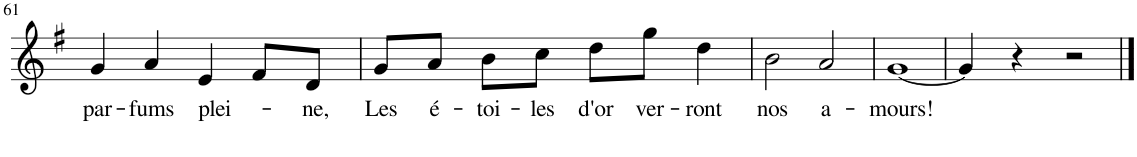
**kern	**text
*part1	*part1
*staff1	*staff1
*I"Piano	*
*I'Pno	*
!!LO:PB:g=z
*clefG2	*
*k[f#]	*
*M4/4	*
=61	=61
!	!LO:LY:b
4g/	par-
!	!LO:LY:b
4a/	-fums
!	!LO:LY:b
4e/	plei-
8f#/L	.
!	!LO:LY:b
8d/J	-ne,
=62	=62
!	!LO:LY:b
8g/L	Les
!	!LO:LY:b
8a/J	é-
!	!LO:LY:b
8b\L	-toi-
!	!LO:LY:b
8cc\J	-les
!	!LO:LY:b
8dd\L	d'or
!	!LO:LY:b
8gg\J	ver-
!	!LO:LY:b
4dd\	-ront
=63	=63
!	!LO:LY:b
2b\	nos
!	!LO:LY:b
2a/	a-
=64	=64
!	!LO:LY:b
[1g	-mours!
=65	=65
4g/]	.
4r	.
2r	.
==	==
*-	*-
